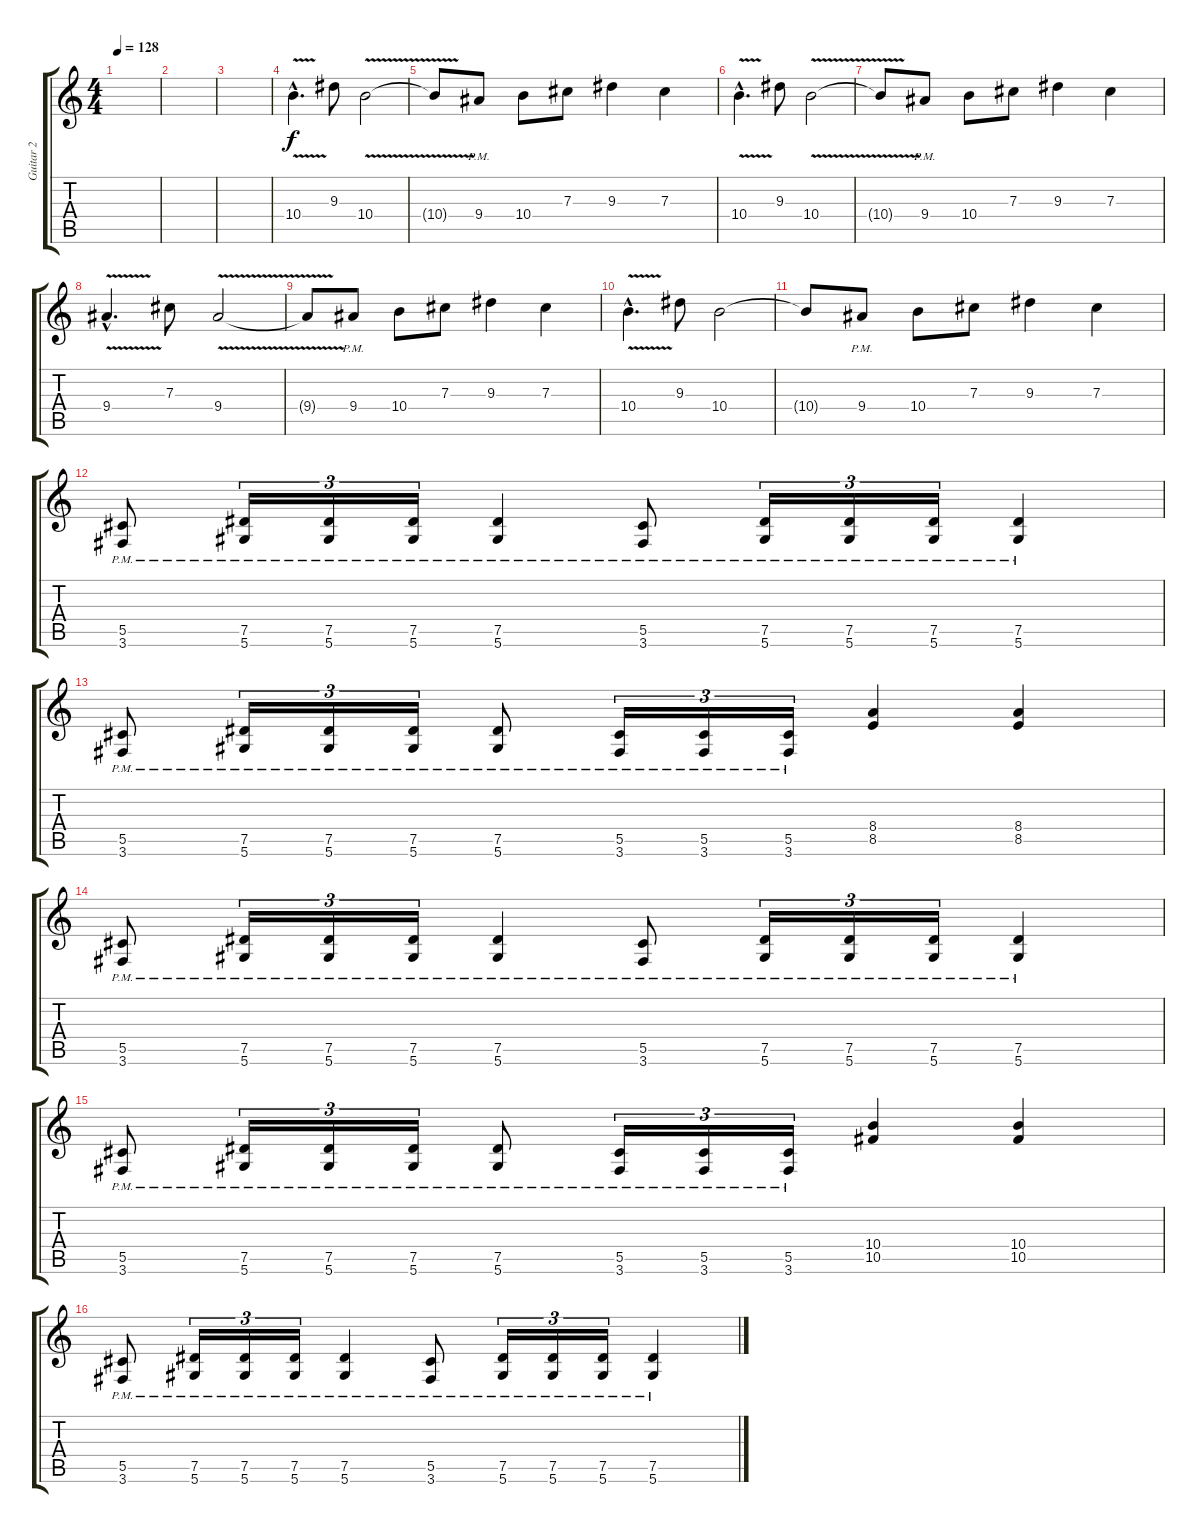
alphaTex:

\track ("Guitar 2" "Guitar 2") {instrument overdrivenguitar}
\staff {score tabs}
\tuning (Eb4 Bb3 Gb3 Db3 Ab2 Eb2) {hide}
\ts (4 4)
\tempo 128
\clef g2
\ks c
|
|
|
\section ("" "")
10.4{v hac}.4{d volume 16 balance 14 instrument distortionguitar} 9.3.8 10.4{v}.2 |
10.4{t}.8 9.4{pm}.8 10.4.8 7.3.8 9.3.4 7.3.4 |
10.4{v hac}.4{d} 9.3.8 10.4{v}.2 |
10.4{t}.8 9.4{pm}.8 10.4.8 7.3.8 9.3.4 7.3.4 |
9.4{v hac}.4{d} 7.3.8 9.4{v}.2 |
9.4{t}.8 9.4{pm}.8 10.4.8 7.3.8 9.3.4 7.3.4 |
10.4{v hac}.4{d} 9.3.8 10.4.2 |
10.4{t}.8 9.4{pm}.8 10.4.8 7.3.8 9.3.4 7.3.4 |
\section ("" "")
(5.5{pm} 3.6{pm}).8{volume 10 balance 2 instrument overdrivenguitar} (7.5{pm} 5.6{pm}).16{tu (3 2)} (7.5{pm} 5.6{pm}).16{tu (3 2)} (7.5{pm} 5.6{pm}).16{tu (3 2)} (7.5{pm} 5.6{pm}).4 (5.5{pm} 3.6{pm}).8 (7.5{pm} 5.6{pm}).16{tu (3 2)} (7.5{pm} 5.6{pm}).16{tu (3 2)} (7.5{pm} 5.6{pm}).16{tu (3 2)} (7.5{pm} 5.6{pm}).4 |
(5.5{pm} 3.6{pm}).8 (7.5{pm} 5.6{pm}).16{tu (3 2)} (7.5{pm} 5.6{pm}).16{tu (3 2)} (7.5{pm} 5.6{pm}).16{tu (3 2)} (7.5{pm} 5.6{pm}).8 (5.5{pm} 3.6{pm}).16{tu (3 2)} (5.5{pm} 3.6{pm}).16{tu (3 2)} (5.5{pm} 3.6{pm}).16{tu (3 2)} (8.4 8.5).4 (8.4 8.5).4 |
(5.5{pm} 3.6{pm}).8 (7.5{pm} 5.6{pm}).16{tu (3 2)} (7.5{pm} 5.6{pm}).16{tu (3 2)} (7.5{pm} 5.6{pm}).16{tu (3 2)} (7.5{pm} 5.6{pm}).4 (5.5{pm} 3.6{pm}).8 (7.5{pm} 5.6{pm}).16{tu (3 2)} (7.5{pm} 5.6{pm}).16{tu (3 2)} (7.5{pm} 5.6{pm}).16{tu (3 2)} (7.5{pm} 5.6{pm}).4 |
(5.5{pm} 3.6{pm}).8 (7.5{pm} 5.6{pm}).16{tu (3 2)} (7.5{pm} 5.6{pm}).16{tu (3 2)} (7.5{pm} 5.6{pm}).16{tu (3 2)} (7.5{pm} 5.6{pm}).8 (5.5{pm} 3.6{pm}).16{tu (3 2)} (5.5{pm} 3.6{pm}).16{tu (3 2)} (5.5{pm} 3.6{pm}).16{tu (3 2)} (10.4 10.5).4 (10.4 10.5).4 |
(5.5{pm} 3.6{pm}).8 (7.5{pm} 5.6{pm}).16{tu (3 2)} (7.5{pm} 5.6{pm}).16{tu (3 2)} (7.5{pm} 5.6{pm}).16{tu (3 2)} (7.5{pm} 5.6{pm}).4 (5.5{pm} 3.6{pm}).8 (7.5{pm} 5.6{pm}).16{tu (3 2)} (7.5{pm} 5.6{pm}).16{tu (3 2)} (7.5{pm} 5.6{pm}).16{tu (3 2)} (7.5{pm} 5.6{pm}).4
